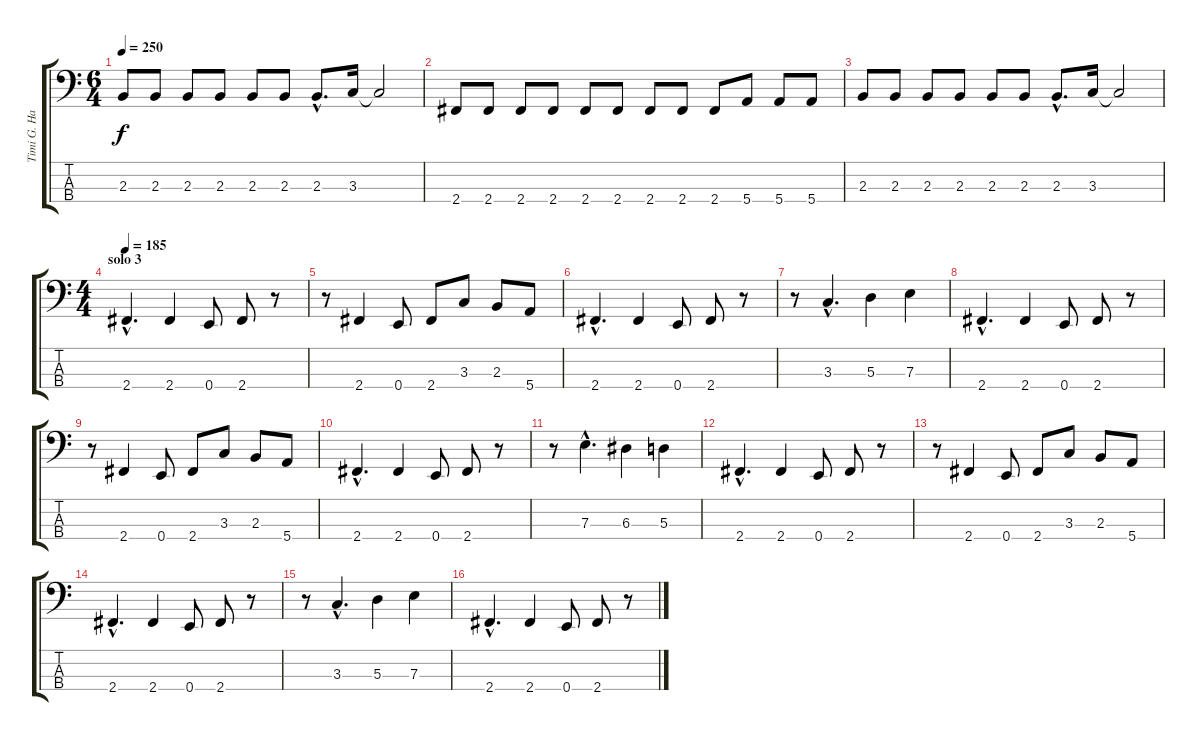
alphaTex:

\track ("Timi G. Hansen" "Timi G. Ha") {instrument electricbasspick}
\staff {score tabs}
\tuning (G2 D2 A1 E1) {hide}
\ts (6 4)
\tempo 250
\clef f4
\ks c
2.3.8{dy f} 2.3.8 2.3.8 2.3.8 2.3.8 2.3.8 2.3{hac}.8{d} 3.3.16 3.3{t}.2 |
2.4.8 2.4.8 2.4.8 2.4.8 2.4.8 2.4.8 2.4.8 2.4.8 2.4.8 5.4.8 5.4.8 5.4.8 |
2.3.8 2.3.8 2.3.8 2.3.8 2.3.8 2.3.8 2.3{hac}.8{d} 3.3.16 3.3{t}.2 |
\ts (4 4)
\section ("" "solo 3")
\tempo 185
2.4{hac}.4{d} 2.4.4 0.4.8 2.4.8 r.8 |
r.8 2.4.4 0.4.8 2.4.8 3.3.8 2.3.8 5.4.8 |
2.4{hac}.4{d} 2.4.4 0.4.8 2.4.8 r.8 |
r.8 3.3{hac}.4{d} 5.3.4 7.3.4 |
2.4{hac}.4{d} 2.4.4 0.4.8 2.4.8 r.8 |
r.8 2.4.4 0.4.8 2.4.8 3.3.8 2.3.8 5.4.8 |
2.4{hac}.4{d} 2.4.4 0.4.8 2.4.8 r.8 |
r.8 7.3{hac}.4{d} 6.3.4 5.3.4 |
2.4{hac}.4{d} 2.4.4 0.4.8 2.4.8 r.8 |
r.8 2.4.4 0.4.8 2.4.8 3.3.8 2.3.8 5.4.8 |
2.4{hac}.4{d} 2.4.4 0.4.8 2.4.8 r.8 |
r.8 3.3{hac}.4{d} 5.3.4 7.3.4 |
2.4{hac}.4{d} 2.4.4 0.4.8 2.4.8 r.8
